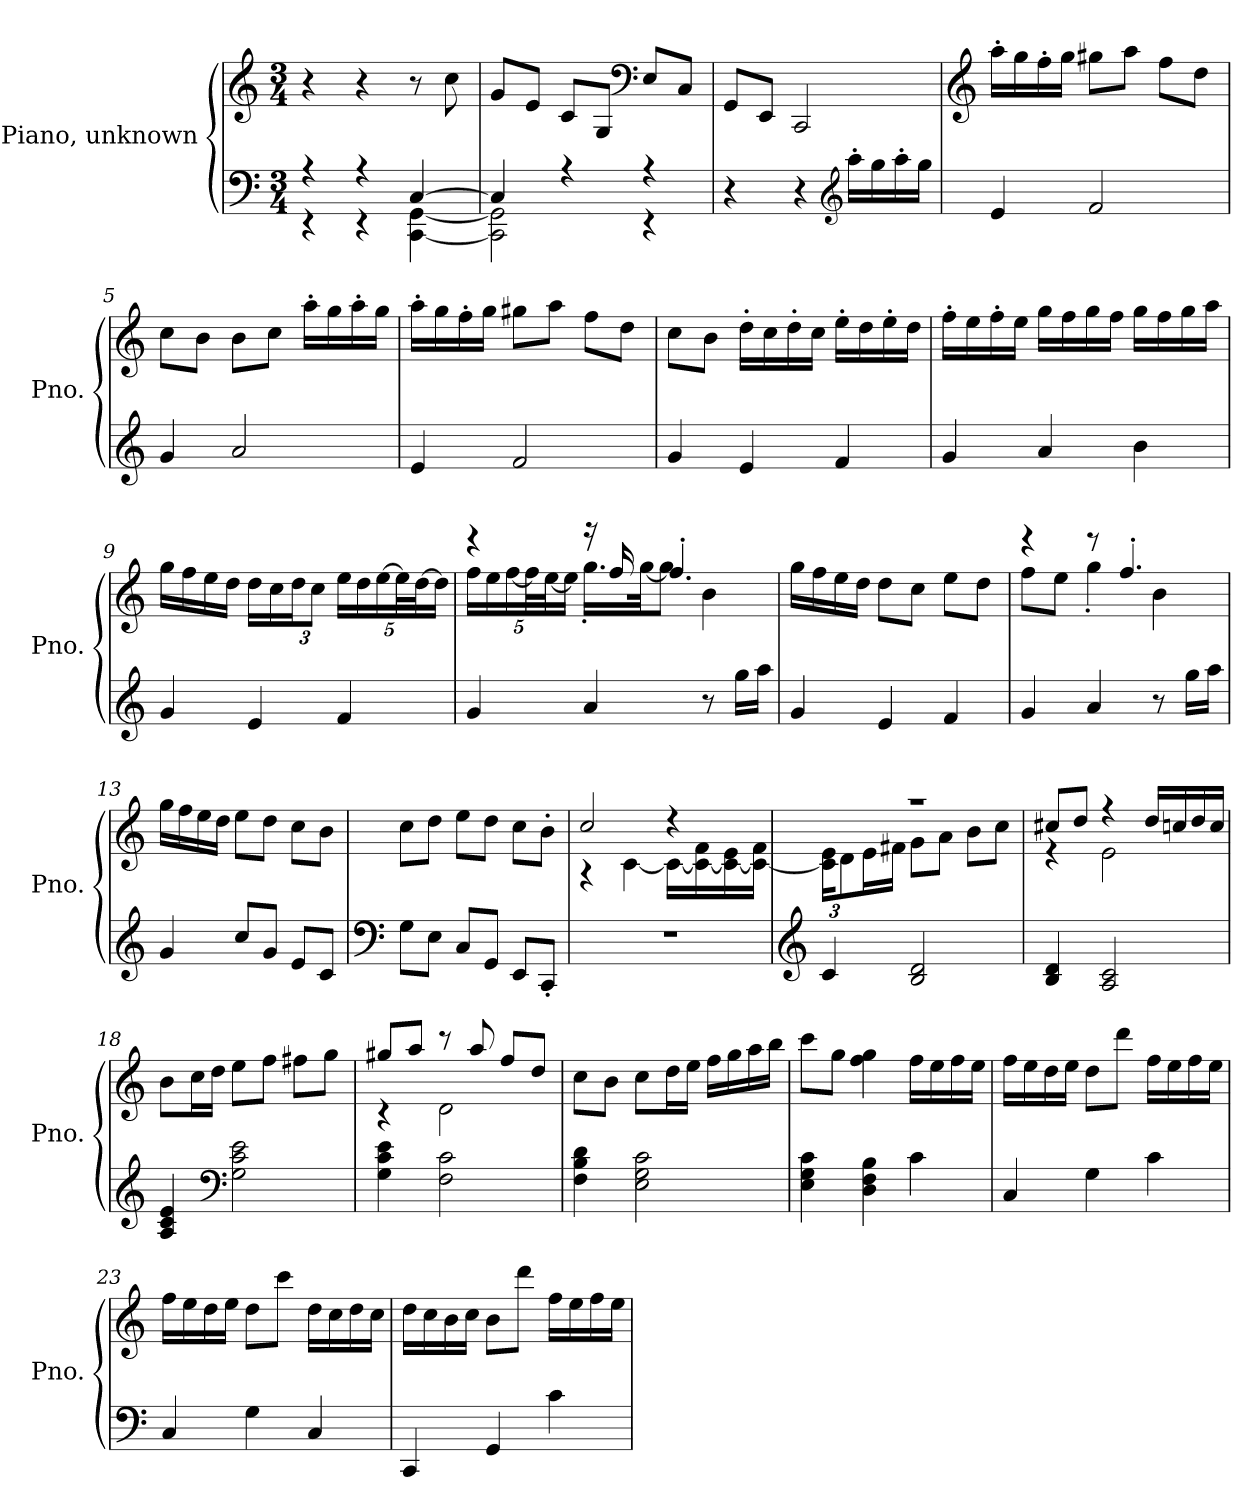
**kern	**kern
*part1	*part1
*staff2	*staff1
*I"Piano, unknown	*
*I'Pno.	*
*clefF4	*clefG2
*k[]	*k[]
*M3/4	*M3/4
*MM159	*MM159
=1	=1
*^	*
4r	4r	4r
4r	4r	4r
[4C/	[4CC\ [4GG\	8r
.	.	8cc\
=2	=2	=2
4C/]	2CC\] 2GG\]	8g/L
.	.	8e/J
4r	.	8c/L
.	.	8G/J
*	*	*clefF4
4r	4r	8E/L
.	.	8C/J
*v	*v	*
=3	=3
4r	8GG/L
.	8EE/J
4r	2CC/
*clefG2	*
16aa'\LL	.
16gg\	.
16aa'\	.
16gg\JJ	.
=4	=4
*	*clefG2
4e/	16aa'\LL
.	16gg\
.	16ff'\
.	16gg\JJ
2f/	8gg#X\L
.	8aa\J
.	8ff\L
.	8dd\J
=5	=5
4g/	8cc\L
.	8b\J
2a/	8b\L
.	8cc\J
.	16aa'\LL
.	16gg\
.	16aa'\
.	16gg\JJ
!!LO:LB:g=z
=6	=6
4e/	16aa'\LL
.	16gg\
.	16ff'\
.	16gg\JJ
2f/	8gg#X\L
.	8aa\J
.	8ff\L
.	8dd\J
=7	=7
4g/	8cc\L
.	8b\J
4e/	16dd'\LL
.	16cc\
.	16dd'\
.	16cc\JJ
4f/	16ee'\LL
.	16dd\
.	16ee'\
.	16dd\JJ
=8	=8
4g/	16ff'\LL
.	16ee\
.	16ff'\
.	16ee\JJ
4a/	16gg\LL
.	16ff\
.	16gg\
.	16ff\JJ
4b\	16gg\LL
.	16ff\
.	16gg\
.	16aa\JJ
=9	=9
4g/	16gg\LL
.	16ff\
.	16ee\
.	16dd\JJ
4e/	16dd\LL
.	16cc\
*	*Xbrackettup
.	24dd\J
.	12cc\J
4f/	20ee\LL
.	20dd\
.	[20ee\
.	40ee\L]
.	[40dd\J
.	20dd\JJ]
!!LO:LB:g=z
=10	=10
*	*^
4g/	4r	20ff\LL
.	.	20ee\
.	.	[20ff\
.	.	40ff\L]
.	.	[40ee\J
.	.	20ee\JJ]
4a/	16r	16.gg'\LL
.	16ff/	.
.	.	[32gg\JK
.	4.ff'/	8gg\J]
8r	.	4b\
16gg\LL	.	.
16aa\JJ	.	.
*	*v	*v
=11	=11
4g/	16gg\LL
.	16ff\
.	16ee\
.	16dd\JJ
4e/	8dd\L
.	8cc\J
4f/	8ee\L
.	8dd\J
=12	=12
*	*^
4g/	4r	8ff\L
.	.	8ee\J
4a/	8r	4gg'\
.	4.ff'/	.
8r	.	4b\
16gg\LL	.	.
16aa\JJ	.	.
*	*v	*v
=13	=13
4g/	16gg\LL
.	16ff\
.	16ee\
.	16dd\JJ
8cc/L	8ee\L
8g/J	8dd\J
8e/L	8cc\L
8c/J	8b\J
!!LO:LB:g=z
=14	=14
*clefF4	*
8G\L	8cc\L
8E\J	8dd\J
8C/L	8ee\L
8GG/J	8dd\J
8EE/L	8cc\L
8CC'/J	8b'\J
=15	=15
*	*^
2.r	2cc/	4r
.	.	[4c\
.	4r	16c\LL_
.	.	16c\_ 16f\
.	.	16c\_ 16e\
.	.	16c\_ 16f\JJ
=16	=16	=16
*clefG2	*	*
4c/	2.r	24c\] 24e\KL
.	.	12d\
.	.	16e\L
.	.	16f#X\JJ
2B/ 2d/	.	8g\L
.	.	8a\J
.	.	8b\L
.	.	8cc\J
=17	=17	=17
4B/ 4d/	8cc#X/L	4r
.	8dd/J	.
2A/ 2c/	4r	2e\
.	16dd/LL	.
.	16ccn/	.
.	16dd/	.
.	16cc/JJ	.
*	*v	*v
=18	=18
4A/ 4c/ 4e/	8b\L
.	16cc\L
.	16dd\JJ
*clefF4	*
2G\ 2c\ 2e\	8ee\L
.	8ff\J
.	8ff#X\L
.	8gg\J
!!LO:LB:g=z
=19	=19
*	*^
4G\ 4c\ 4e\	8gg#X/L	4r
.	8aa/J	.
2F\ 2c\	8r	2d\
.	8aa/	.
.	8ff/L	.
.	8dd/J	.
*	*v	*v
=20	=20
4F\ 4B\ 4d\	8cc\L
.	8b\J
2E\ 2G\ 2c\	8cc\L
.	16dd\L
.	16ee\JJ
.	16ff\LL
.	16gg\
.	16aa\
.	16bb\JJ
=21	=21
4E\ 4G\ 4c\	8ccc\L
.	8gg\J
4D\ 4F\ 4B\	4ff\ 4gg\
4c\	16ff\LL
.	16ee\
.	16ff\
.	16ee\JJ
=22	=22
4C/	16ff\LL
.	16ee\
.	16dd\
.	16ee\JJ
4G\	8dd\L
.	8ddd\J
4c\	16ff\LL
.	16ee\
.	16ff\
.	16ee\JJ
!!LO:LB:g=z
=23	=23
4C/	16ff\LL
.	16ee\
.	16dd\
.	16ee\JJ
4G\	8dd\L
.	8ccc\J
4C/	16dd\LL
.	16cc\
.	16dd\
.	16cc\JJ
=24	=24
4CC/	16dd\LL
.	16cc\
.	16b\
.	16cc\JJ
4GG/	8b\L
.	8ddd\J
4c\	16ff\LL
.	16ee\
.	16ff\
.	16ee\JJ
=	=
*-	*-
